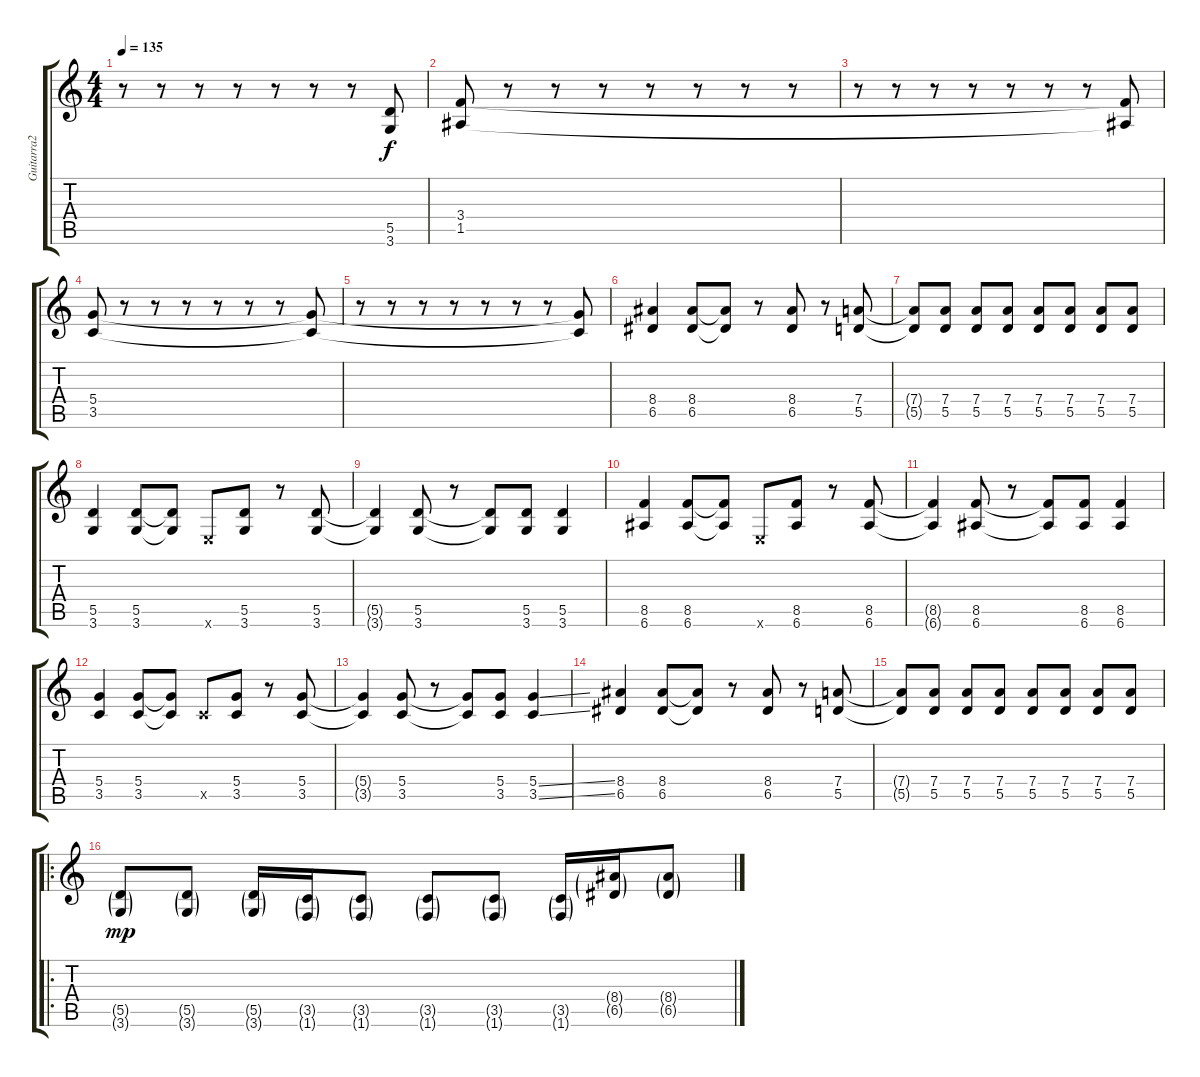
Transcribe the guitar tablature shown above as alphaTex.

\track ("Guitarra2" "Guitarra2") {instrument distortionguitar}
\staff {score tabs}
\tuning (E4 B3 G3 D3 A2 E2) {hide}
\ts (4 4)
\tempo 135
\clef g2
\ks c
r.8{dy f} r.8 r.8 r.8 r.8 r.8 r.8 (5.5{t} 3.6{t}).8 |
(3.4 1.5).8 r.8 r.8 r.8 r.8 r.8 r.8 r.8 |
r.8 r.8 r.8 r.8 r.8 r.8 r.8 (3.4{t} 1.5{t}).8 |
(5.4 3.5).8 r.8 r.8 r.8 r.8 r.8 r.8 (5.4{t} 3.5{t}).8 |
r.8 r.8 r.8 r.8 r.8 r.8 r.8 (5.4{t} 3.5{t}).8 |
(8.4 6.5).4 (8.4 6.5).8 (8.4{t} 6.5{t}).8 r.8 (8.4 6.5).8 r.8 (7.4 5.5).8 |
(7.4{t} 5.5{t}).8 (7.4 5.5).8 (7.4 5.5).8 (7.4 5.5).8 (7.4 5.5).8 (7.4 5.5).8 (7.4 5.5).8 (7.4 5.5).8 |
(5.5 3.6).4 (5.5 3.6).8 (5.5{t} 3.6{t}).8 0.6{x}.8 (5.5 3.6).8 r.8 (5.5 3.6).8 |
(5.5{t} 3.6{t}).4 (5.5 3.6).8 r.8 (5.5{t} 3.6{t}).8 (5.5 3.6).8 (5.5 3.6).4 |
(8.5 6.6).4 (8.5 6.6).8 (8.5{t} 6.6{t}).8 0.6{x}.8 (8.5 6.6).8 r.8 (8.5 6.6).8 |
(8.5{t} 6.6{t}).4 (8.5 6.6).8 r.8 (8.5{t} 6.6{t}).8 (8.5 6.6).8 (8.5 6.6).4 |
(5.4 3.5).4 (5.4 3.5).8 (5.4{t} 3.5{t}).8 3.5{x}.8 (5.4 3.5).8 r.8 (5.4 3.5).8 |
(5.4{t} 3.5{t}).4 (5.4 3.5).8 r.8 (5.4{t} 3.5{t}).8 (5.4 3.5).8 (5.4{ss} 3.5{ss}).4 |
(8.4 6.5).4 (8.4 6.5).8 (8.4{t} 6.5{t}).8 r.8 (8.4 6.5).8 r.8 (7.4 5.5).8 |
(7.4{t} 5.5{t}).8 (7.4 5.5).8 (7.4 5.5).8 (7.4 5.5).8 (7.4 5.5).8 (7.4 5.5).8 (7.4 5.5).8 (7.4 5.5).8 |
\ro
(5.5{g} 3.6{g}).8{dy mp} (5.5{g} 3.6{g}).8 (5.5{g} 3.6{g}).16 (3.5{g} 1.6{g}).16 (3.5{g} 1.6{g}).8 (3.5{g} 1.6{g}).8 (3.5{g} 1.6{g}).8 (3.5{g} 1.6{g}).16 (8.4{g} 6.5{g}).16 (8.4{g} 6.5{g}).8
